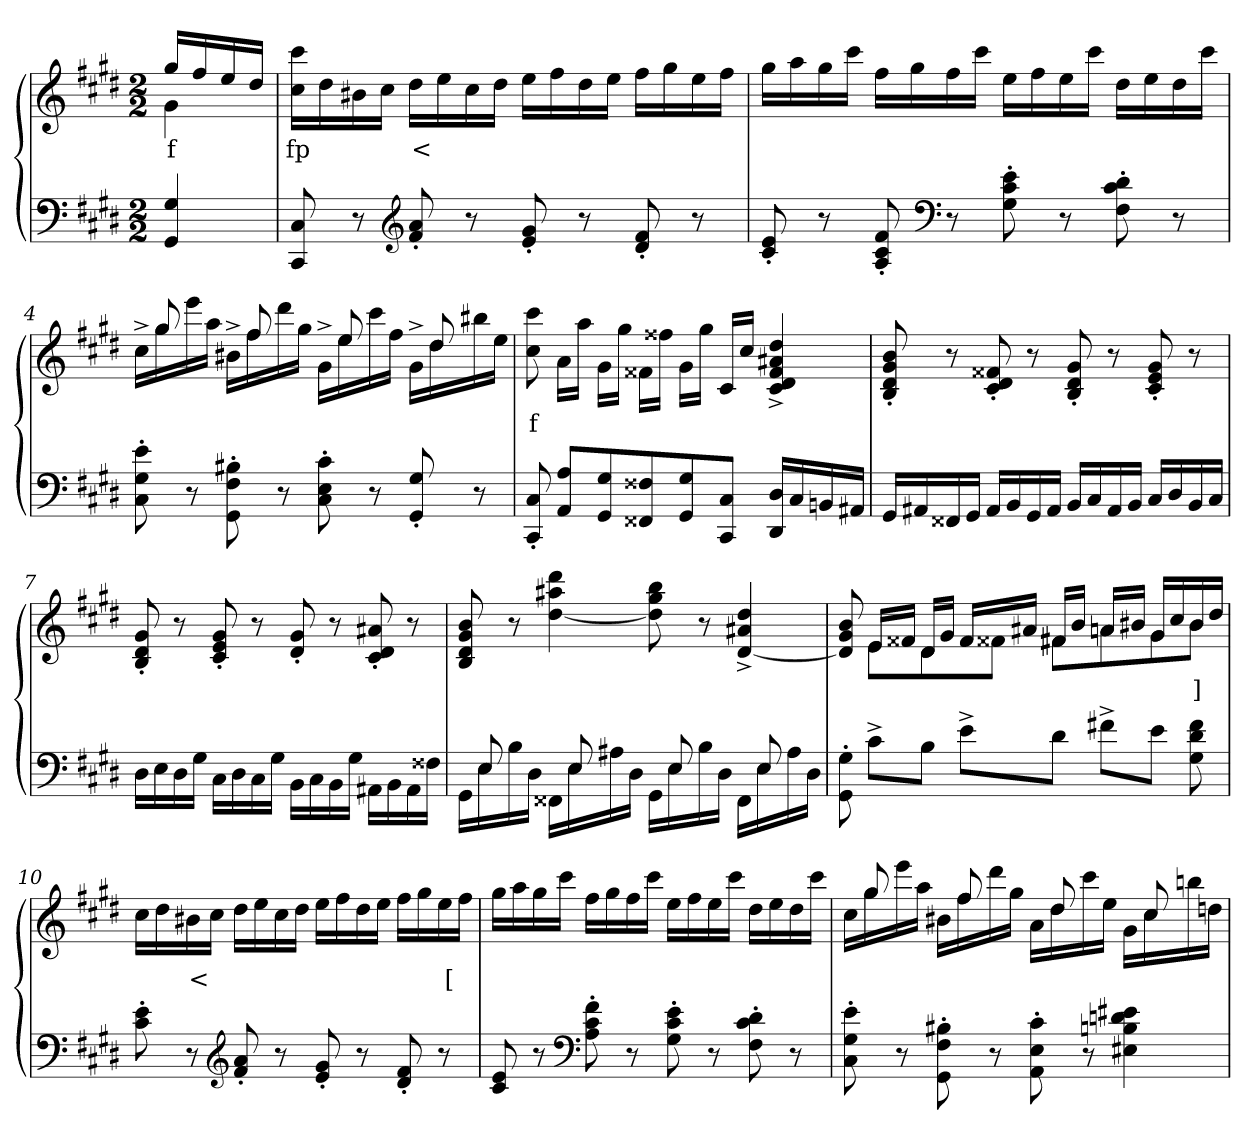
**kern	**kern	**text
*part2	*part1	*part1
*staff2	*staff1	*staff1
*clefF4	*clefG2	*
*k[f#c#g#d#]	*k[f#c#g#d#]	*
*M2/2	*M2/2	*
=1	=1	=1
*	*^	*
4G#/ 4GG#/	16gg#LL	4g#	f
.	16ff#	.	.
.	16ee	.	.
.	16dd#JJ	.	.
*	*v	*v	*
=2	=2	=2
8C# 8CC#	16ccc# 16cc#LL	fp
.	16dd#	.
8r	16b#X	.
.	16cc#JJ	.
*clefG2	*	*
8a'> 8f#'>	16dd#LL	<
.	16ee	.
8r	16cc#	.
.	16dd#JJ	.
8g#'> 8e'>	16eeLL	.
.	16ff#	.
8r	16dd#	.
.	16eeJJ	.
8f#'> 8d#'>	16ff#LL	.
.	16gg#	.
8r	16ee	.
.	16ff#JJ	.
=3	=3	=3
8e'> 8c#'>	16gg#LL	.
.	16aa	.
8r	16gg#	.
.	16ccc#JJ	.
8f#'> 8c#'> 8A'>	16ff#LL	.
.	16gg#	.
*clefF4	*	*
8r	16ff#	.
.	16ccc#JJ	.
8e'> 8c#'> 8G#'>	16eeLL	.
.	16ff#	.
8r	16ee	.
.	16ccc#JJ	.
8d#'> 8c#'> 8F#'>	16dd#LL	.
.	16ee	.
8r	16dd#	.
.	16ccc#JJ	.
=4	=4	=4
*	*^	*
8e'> 8G#'> 8C#'>	16ryy	16cc#^>LL	.
.	8gg#	16gg#	.
8r	.	16eee	.
.	8ryy	16aaJJ	.
8B#X'> 8F#'> 8GG#'>	.	16b#X^>LL	.
.	8ff#	16ff#	.
8r	.	16ddd#	.
.	8ryy	16gg#JJ	.
8c#'> 8E'> 8C#'>	.	16g#^>LL	.
.	8ee	16ee	.
8r	.	16ccc#	.
.	8ryy	16ff#JJ	.
8G#/'> 8GG#/'>	.	16g#^>LL	.
.	8dd#	16dd#	.
8r	.	16bb#	.
.	16ryy	16eeJJ	.
*	*v	*v	*
=5	=5	=5
8C#'> 8CC#'>	8ccc# 8cc#	f
8A 8AAL	16aLL	.
.	16aaJJ	.
8G# 8GG#	16g#LL	.
.	16gg#JJ	.
8F##X 8FF##X	16f##XLL	.
.	16ff##JJ	.
8G# 8GG#	16g#LL	.
.	16gg#JJ	.
8C# 8CC#J	16c#LL	.
.	16cc#JJ	.
16D# 16DD#LL	4dd#^> 4a#X^> 4f##^> 4d#^> 4c#^>	.
16C#	.	.
16BBn	.	.
16AA#XJJ	.	.
=6	=6	=6
16GG#LL	8b'> 8g#'> 8d#'> 8B'>	.
16AA#X	.	.
16FF##X	8r	.
16GG#JJ	.	.
16AA#LL	8f##X'> 8d#'> 8c#'>	.
16BB	.	.
16GG#	8r	.
16AA#JJ	.	.
16BBLL	8g#'> 8d#'> 8B'>	.
16C#	.	.
16AA#	8r	.
16BBJJ	.	.
16C#LL	8g#'> 8e'> 8c#'>	.
16D#	.	.
16BB	8r	.
16C#JJ	.	.
=7	=7	=7
16D#LL	8g#'> 8d#'> 8B'>	.
16E	.	.
16D#	8r	.
16G#JJ	.	.
16C#LL	8g#'> 8e'> 8c#'>	.
16D#	.	.
16C#	8r	.
16G#JJ	.	.
16BB\LL	8g#'> 8d#'>	.
16C#	.	.
16BB	8r	.
16G#JJ	.	.
16AA#X\LL	8a#X'> 8d#'> 8c#'>	.
16BB	.	.
16AA#	8r	.
16F##XJJ	.	.
=8	=8	=8
*^	*	*
16ryy	16GG#LL	8b 8g# 8d# 8B	.
8E	16E	.	.
.	16B	8r	.
8ryy	16D#JJ	.	.
.	16FF##XLL	4ddd# 4aa#X [4dd#	.
8E	16E	.	.
.	16A#X	.	.
8ryy	16D#JJ	.	.
.	16GG#LL	8bb 8gg# 8dd#]	.
8E	16E	.	.
.	16B	8r	.
8ryy	16D#JJ	.	.
.	16FF##LL	4dd#^> 4a#^> [4d#^>	.
8E	16E	.	.
.	16A#	.	.
16ryy	16D#JJ	.	.
*v	*v	*	*
=9	=9	=9
*	*^	*
8G#\'> 8GG#\'>	8b 8g# 8d#]	8ryy	.
8c#^>\L	16eLL	8eL	.
.	16f##XJJ	.	.
8BJ	16d#LL	8d#	.
.	16g#JJ	.	.
8e^>L	16f##LL	8f##XJ	.
.	16a#XJJ	.	.
8d#J	16f#XLL	8f#XL	.
.	16bJJ	.	.
8f#X^>L	16anLL	8an	.
.	16b#XJJ	.	.
8eJ	16g#LL	8g#	.
.	16cc#	.	.
8f# 8d# 8G#	16b#	8b#J	]
.	16dd#JJ	.	.
*	*v	*v	*
=10	=10	=10
8e'> 8c#'>	16cc#LL	.
.	16dd#	.
8r	16b#X	<
.	16cc#JJ	.
*clefG2	*	*
8a'> 8f#'>	16dd#LL	.
.	16ee	.
8r	16cc#	.
.	16dd#JJ	.
8g#'> 8e'>	16eeLL	.
.	16ff#	.
8r	16dd#	.
.	16eeJJ	.
8f#'> 8d#'>	16ff#LL	.
.	16gg#	.
8r	16ee	.
.	16ff#JJ	[
=11	=11	=11
8e 8c#	16gg#LL	.
.	16aa	.
8r	16gg#	.
.	16ccc#JJ	.
*clefF4	*	*
8f#'> 8c#'> 8A'>	16ff#LL	.
.	16gg#	.
8r	16ff#	.
.	16ccc#JJ	.
8e'> 8c#'> 8G#'>	16eeLL	.
.	16ff#	.
8r	16ee	.
.	16ccc#JJ	.
8d#'> 8c#'> 8F#'>	16dd#LL	.
.	16ee	.
8r	16dd#	.
.	16ccc#JJ	.
=12	=12	=12
*	*^	*
8e'> 8G#'> 8C#'>	16ryy	16cc#LL	.
.	8gg#	16gg#	.
8r	.	16eee	.
.	8ryy	16aaJJ	.
8B#X'> 8F#'> 8GG#'>	.	16b#XLL	.
.	8ff#	16ff#	.
8r	.	16ddd#	.
.	8ryy	16gg#JJ	.
8c#'> 8E'> 8AA'>	.	16aLL	.
.	8dd#	16dd#	.
8r	.	16ccc#	.
.	8ryy	16eeJJ	.
4e#X 4dn 4Bn 4E#X	.	16g#LL	.
.	8cc#	16cc#	.
.	.	16bbn	.
.	16ryy	16ddnJJ	.
*	*v	*v	*
=	=	=
*-	*-	*-
